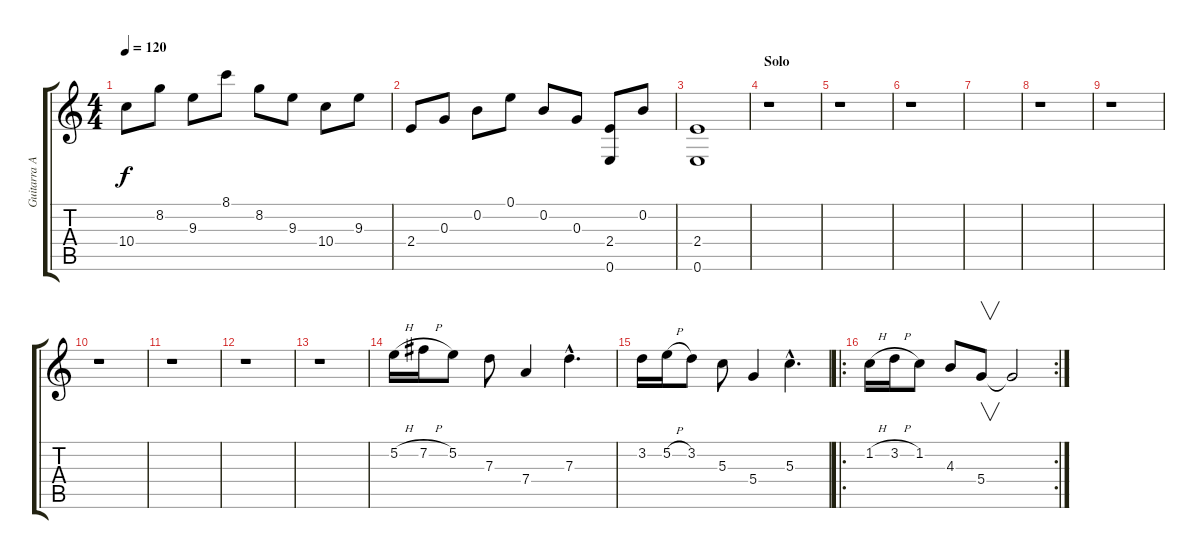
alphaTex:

\track ("Guitarra Acompañamiento" "Guitarra A") {instrument electricguitarmuted}
\staff {score tabs}
\tuning (E4 B3 G3 D3 A2 E2) {hide}
\ts (4 4)
\tempo 120
\clef g2
\ks c
10.4.8{dy f} 8.2.8 9.3.8 8.1.8 8.2.8 9.3.8 10.4.8 9.3.8 |
2.4.8 0.3.8 0.2.8 0.1.8 0.2.8 0.3.8 (2.4 0.6).8 0.2.8 |
(2.4 0.6).1 |
\section ("" "Solo")
r.1 |
r.1 |
r.1 |
|
r.1 |
r.1 |
r.1 |
r.1 |
r.1 |
r.1{volume 14 instrument distortionguitar} |
5.2{h}.16 7.2{h}.16 5.2.8 7.3.8 7.4.4 7.3{hac}.4{d} |
3.2.16 5.2{h}.16 3.2.8 5.3.8 5.4.4 5.3{hac}.4{d} |
\ro
\rc 2
1.2{h}.16 3.2{h}.16 1.2.8 4.3.8 5.4.8{v} 5.4{t}.2
